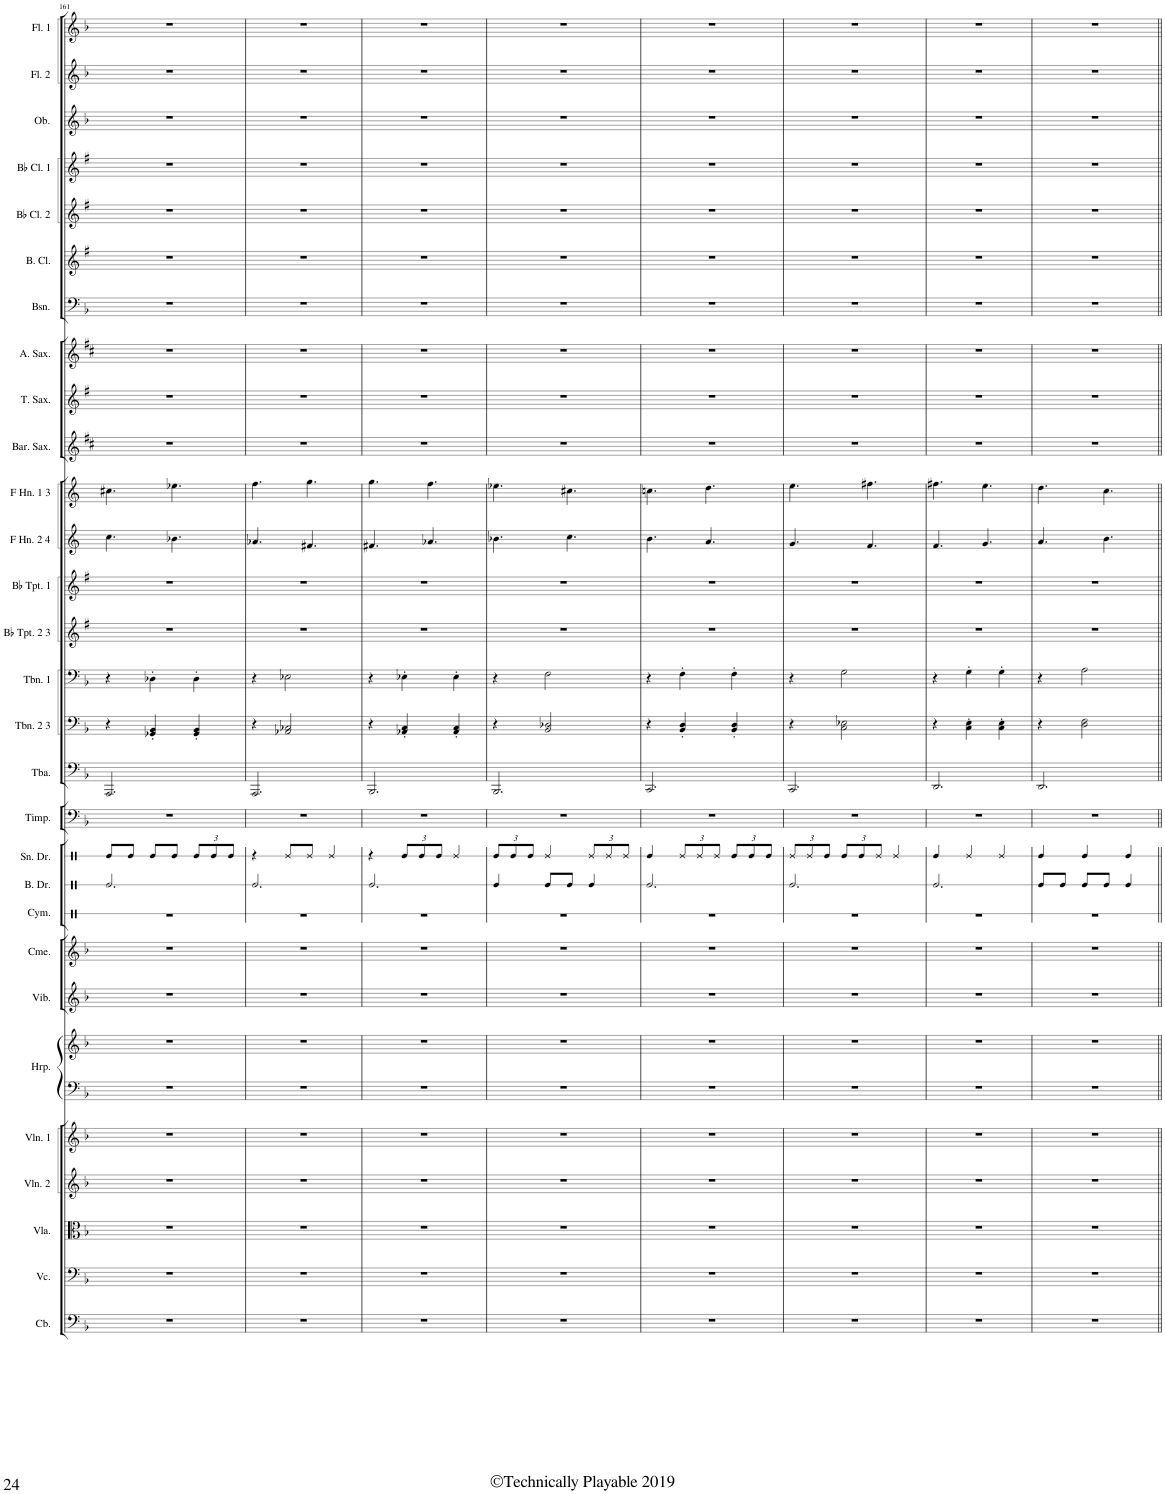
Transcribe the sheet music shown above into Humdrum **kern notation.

**kern	**kern	**kern	**kern	**kern	**kern	**kern	**kern	**kern	**kern	**kern	**kern	**kern	**kern	**kern	**kern	**kern	**kern	**kern	**kern	**kern	**kern	**kern	**kern	**kern	**kern	**kern	**kern	**kern	**kern
*part29	*part28	*part27	*part26	*part25	*part24	*part24	*part23	*part22	*part21	*part20	*part19	*part18	*part17	*part16	*part15	*part14	*part13	*part12	*part11	*part10	*part9	*part8	*part7	*part6	*part5	*part4	*part3	*part2	*part1
*staff30	*staff29	*staff28	*staff27	*staff26	*staff25	*staff24	*staff23	*staff22	*staff21	*staff20	*staff19	*staff18	*staff17	*staff16	*staff15	*staff14	*staff13	*staff12	*staff11	*staff10	*staff9	*staff8	*staff7	*staff6	*staff5	*staff4	*staff3	*staff2	*staff1
*I"Contrabass	*I"Violoncello	*I"Viola	*I"Violin 2	*I"Violin 1	*I"Harp	*	*I"Vibraphone	*I"Chimes	*I"Cymbal	*I"Bass Drum	*I"Snare Drum	*I"Timpani	*I"Tuba	*I"Trombone 2 &amp; 3	*I"Trombone 1	*I"Bb Trumpet 2 &amp; 3	*I"Bb Trumpet 1	*I"F Horn 2 &amp; 4	*I"F Horn 1 &amp; 3	*I"Baritone Saxophone	*I"Tenor Saxophone	*I"Alto Saxophone	*I"Bassoon	*I"Bass Clarinet	*I"Bb Clarinet 2	*I"Bb Clarinet 1	*I"Oboe	*I"Flute 2	*I"Flute 1
*I'Cb.	*I'Vc.	*I'Vla.	*I'Vln. 2	*I'Vln. 1	*I'Hrp.	*	*I'Vib.	*I'Cme.	*I'Cym.	*I'B. Dr.	*I'Sn. Dr.	*I'Timp.	*I'Tba.	*I'Tbn. 2 3	*I'Tbn. 1	*I'Bb Tpt. 2 3	*I'Bb Tpt. 1	*I'F Hn. 2 4	*I'F Hn. 1 3	*I'Bar. Sax.	*I'T. Sax.	*I'A. Sax.	*I'Bsn.	*I'B. Cl.	*I'Bb Cl. 2	*I'Bb Cl. 1	*I'Ob.	*I'Fl. 2	*I'Fl. 1
!!LO:PB:g=z
*clefF4	*clefF4	*clefC3	*clefG2	*clefG2	*clefF4	*clefG2	*clefG2	*clefG2	*clefX	*clefX	*clefX	*clefF4	*clefF4	*clefF4	*clefF4	*clefG2	*clefG2	*clefG2	*clefG2	*clefG2	*clefG2	*clefG2	*clefF4	*clefG2	*clefG2	*clefG2	*clefG2	*clefG2	*clefG2
*Trd7c12	*	*	*	*	*	*	*Trd-14c-24	*	*	*	*	*	*	*Trd1c2	*Trd1c2	*Trd1c2	*Trd1c2	*Trd4c7	*Trd4c7	*Trd12c21	*Trd8c14	*Trd5c9	*	*Trd8c14	*Trd1c2	*Trd1c2	*	*	*
*k[b-]	*k[b-]	*k[b-]	*k[b-]	*k[b-]	*k[b-]	*k[b-]	*k[b-]	*k[b-]	*k[]	*k[]	*k[]	*k[b-]	*k[b-]	*k[b-]	*k[b-]	*k[f#]	*k[f#]	*k[]	*k[]	*k[f#c#]	*k[f#]	*k[f#c#]	*k[b-]	*k[f#]	*k[f#]	*k[f#]	*k[b-]	*k[b-]	*k[b-]
*M3/4	*M3/4	*M3/4	*M3/4	*M3/4	*M3/4	*M3/4	*M3/4	*M3/4	*M3/4	*M3/4	*M3/4	*M3/4	*M3/4	*M3/4	*M3/4	*M3/4	*M3/4	*M3/4	*M3/4	*M3/4	*M3/4	*M3/4	*M3/4	*M3/4	*M3/4	*M3/4	*M3/4	*M3/4	*M3/4
=161	=161	=161	=161	=161	=161	=161	=161	=161	=161	=161	=161	=161	=161	=161	=161	=161	=161	=161	=161	=161	=161	=161	=161	=161	=161	=161	=161	=161	=161
2.r	2.r	2.r	2.r	2.r	2.r	2.r	2.r	2.r	2.r	2.Re/	8Re/L	2.r	2.AAA/	4r	4r	2.r	2.r	4.cc\	4.cc#X\	2.r	2.r	2.r	2.r	2.r	2.r	2.r	2.r	2.r	2.r
.	.	.	.	.	.	.	.	.	.	.	8Re/J	.	.	.	.	.	.	.	.	.	.	.	.	.	.	.	.	.	.
.	.	.	.	.	.	.	.	.	.	.	8Re/L	.	.	4GG-X/' 4BB-/'	4D-X'\	.	.	.	.	.	.	.	.	.	.	.	.	.	.
.	.	.	.	.	.	.	.	.	.	.	8Re/J	.	.	.	.	.	.	4.b-X\	4.ee-X\	.	.	.	.	.	.	.	.	.	.
*	*	*	*	*	*	*	*	*	*	*	*Xbrackettup	*	*	*	*	*	*	*	*	*	*	*	*	*	*	*	*	*	*
.	.	.	.	.	.	.	.	.	.	.	12Re/L	.	.	4GG-/' 4BB-/'	4D-'\	.	.	.	.	.	.	.	.	.	.	.	.	.	.
.	.	.	.	.	.	.	.	.	.	.	12Re/	.	.	.	.	.	.	.	.	.	.	.	.	.	.	.	.	.	.
.	.	.	.	.	.	.	.	.	.	.	12Re/J	.	.	.	.	.	.	.	.	.	.	.	.	.	.	.	.	.	.
=162	=162	=162	=162	=162	=162	=162	=162	=162	=162	=162	=162	=162	=162	=162	=162	=162	=162	=162	=162	=162	=162	=162	=162	=162	=162	=162	=162	=162	=162
2.r	2.r	2.r	2.r	2.r	2.r	2.r	2.r	2.r	2.r	2.Re/	4r	2.r	2.AAA/	4r	4r	2.r	2.r	4.a-X/	4.ff\	2.r	2.r	2.r	2.r	2.r	2.r	2.r	2.r	2.r	2.r
.	.	.	.	.	.	.	.	.	.	.	8Re/L	.	.	2AA-X/ 2C-X/	2E-X\	.	.	.	.	.	.	.	.	.	.	.	.	.	.
.	.	.	.	.	.	.	.	.	.	.	8Re/J	.	.	.	.	.	.	4.f#X/	4.gg\	.	.	.	.	.	.	.	.	.	.
.	.	.	.	.	.	.	.	.	.	.	4Re/	.	.	.	.	.	.	.	.	.	.	.	.	.	.	.	.	.	.
=163	=163	=163	=163	=163	=163	=163	=163	=163	=163	=163	=163	=163	=163	=163	=163	=163	=163	=163	=163	=163	=163	=163	=163	=163	=163	=163	=163	=163	=163
2.r	2.r	2.r	2.r	2.r	2.r	2.r	2.r	2.r	2.r	2.Re/	4r	2.r	2.BBB-/	4r	4r	2.r	2.r	4.f#X/	4.gg\	2.r	2.r	2.r	2.r	2.r	2.r	2.r	2.r	2.r	2.r
.	.	.	.	.	.	.	.	.	.	.	12Re/L	.	.	4AA-X/' 4C/'	4E-X'\	.	.	.	.	.	.	.	.	.	.	.	.	.	.
.	.	.	.	.	.	.	.	.	.	.	12Re/	.	.	.	.	.	.	.	.	.	.	.	.	.	.	.	.	.	.
.	.	.	.	.	.	.	.	.	.	.	.	.	.	.	.	.	.	4.a-X/	4.ff\	.	.	.	.	.	.	.	.	.	.
.	.	.	.	.	.	.	.	.	.	.	12Re/J	.	.	.	.	.	.	.	.	.	.	.	.	.	.	.	.	.	.
.	.	.	.	.	.	.	.	.	.	.	4Re/	.	.	4AA-/' 4C/'	4E-'\	.	.	.	.	.	.	.	.	.	.	.	.	.	.
=164	=164	=164	=164	=164	=164	=164	=164	=164	=164	=164	=164	=164	=164	=164	=164	=164	=164	=164	=164	=164	=164	=164	=164	=164	=164	=164	=164	=164	=164
2.r	2.r	2.r	2.r	2.r	2.r	2.r	2.r	2.r	2.r	4Re/	12Re/L	2.r	2.BBB-/	4r	4r	2.r	2.r	4.b-X\	4.ee-X\	2.r	2.r	2.r	2.r	2.r	2.r	2.r	2.r	2.r	2.r
.	.	.	.	.	.	.	.	.	.	.	12Re/	.	.	.	.	.	.	.	.	.	.	.	.	.	.	.	.	.	.
.	.	.	.	.	.	.	.	.	.	.	12Re/J	.	.	.	.	.	.	.	.	.	.	.	.	.	.	.	.	.	.
.	.	.	.	.	.	.	.	.	.	8Re/L	4Re/	.	.	2BB-/ 2D-X/	2F\	.	.	.	.	.	.	.	.	.	.	.	.	.	.
.	.	.	.	.	.	.	.	.	.	8Re/J	.	.	.	.	.	.	.	4.cc\	4.cc#X\	.	.	.	.	.	.	.	.	.	.
.	.	.	.	.	.	.	.	.	.	4Re/	12Re/L	.	.	.	.	.	.	.	.	.	.	.	.	.	.	.	.	.	.
.	.	.	.	.	.	.	.	.	.	.	12Re/	.	.	.	.	.	.	.	.	.	.	.	.	.	.	.	.	.	.
.	.	.	.	.	.	.	.	.	.	.	12Re/J	.	.	.	.	.	.	.	.	.	.	.	.	.	.	.	.	.	.
=165	=165	=165	=165	=165	=165	=165	=165	=165	=165	=165	=165	=165	=165	=165	=165	=165	=165	=165	=165	=165	=165	=165	=165	=165	=165	=165	=165	=165	=165
2.r	2.r	2.r	2.r	2.r	2.r	2.r	2.r	2.r	2.r	2.Re/	4Re/	2.r	2.CC/	4r	4r	2.r	2.r	4.b\	4.ccn\	2.r	2.r	2.r	2.r	2.r	2.r	2.r	2.r	2.r	2.r
.	.	.	.	.	.	.	.	.	.	.	12Re/L	.	.	4BB-/' 4D/'	4F'\	.	.	.	.	.	.	.	.	.	.	.	.	.	.
.	.	.	.	.	.	.	.	.	.	.	12Re/	.	.	.	.	.	.	.	.	.	.	.	.	.	.	.	.	.	.
.	.	.	.	.	.	.	.	.	.	.	.	.	.	.	.	.	.	4.a/	4.dd\	.	.	.	.	.	.	.	.	.	.
.	.	.	.	.	.	.	.	.	.	.	12Re/J	.	.	.	.	.	.	.	.	.	.	.	.	.	.	.	.	.	.
.	.	.	.	.	.	.	.	.	.	.	12Re/L	.	.	4BB-/' 4D/'	4F'\	.	.	.	.	.	.	.	.	.	.	.	.	.	.
.	.	.	.	.	.	.	.	.	.	.	12Re/	.	.	.	.	.	.	.	.	.	.	.	.	.	.	.	.	.	.
.	.	.	.	.	.	.	.	.	.	.	12Re/J	.	.	.	.	.	.	.	.	.	.	.	.	.	.	.	.	.	.
=166	=166	=166	=166	=166	=166	=166	=166	=166	=166	=166	=166	=166	=166	=166	=166	=166	=166	=166	=166	=166	=166	=166	=166	=166	=166	=166	=166	=166	=166
2.r	2.r	2.r	2.r	2.r	2.r	2.r	2.r	2.r	2.r	2.Re/	12Re/L	2.r	2.CC/	4r	4r	2.r	2.r	4.g/	4.ee\	2.r	2.r	2.r	2.r	2.r	2.r	2.r	2.r	2.r	2.r
.	.	.	.	.	.	.	.	.	.	.	12Re/	.	.	.	.	.	.	.	.	.	.	.	.	.	.	.	.	.	.
.	.	.	.	.	.	.	.	.	.	.	12Re/J	.	.	.	.	.	.	.	.	.	.	.	.	.	.	.	.	.	.
.	.	.	.	.	.	.	.	.	.	.	12Re/L	.	.	2C\ 2E-X\	2G\	.	.	.	.	.	.	.	.	.	.	.	.	.	.
.	.	.	.	.	.	.	.	.	.	.	12Re/	.	.	.	.	.	.	.	.	.	.	.	.	.	.	.	.	.	.
.	.	.	.	.	.	.	.	.	.	.	.	.	.	.	.	.	.	4.f/	4.ff#X\	.	.	.	.	.	.	.	.	.	.
.	.	.	.	.	.	.	.	.	.	.	12Re/J	.	.	.	.	.	.	.	.	.	.	.	.	.	.	.	.	.	.
.	.	.	.	.	.	.	.	.	.	.	4Re/	.	.	.	.	.	.	.	.	.	.	.	.	.	.	.	.	.	.
=167	=167	=167	=167	=167	=167	=167	=167	=167	=167	=167	=167	=167	=167	=167	=167	=167	=167	=167	=167	=167	=167	=167	=167	=167	=167	=167	=167	=167	=167
2.r	2.r	2.r	2.r	2.r	2.r	2.r	2.r	2.r	2.r	2.Re/	4Re/	2.r	2.DD/	4r	4r	2.r	2.r	4.f/	4.ff#X\	2.r	2.r	2.r	2.r	2.r	2.r	2.r	2.r	2.r	2.r
.	.	.	.	.	.	.	.	.	.	.	4Re/	.	.	4C\' 4E\'	4G'\	.	.	.	.	.	.	.	.	.	.	.	.	.	.
.	.	.	.	.	.	.	.	.	.	.	.	.	.	.	.	.	.	4.g/	4.ee\	.	.	.	.	.	.	.	.	.	.
.	.	.	.	.	.	.	.	.	.	.	4Re/	.	.	4C\' 4E\'	4G'\	.	.	.	.	.	.	.	.	.	.	.	.	.	.
=168	=168	=168	=168	=168	=168	=168	=168	=168	=168	=168	=168	=168	=168	=168	=168	=168	=168	=168	=168	=168	=168	=168	=168	=168	=168	=168	=168	=168	=168
2.r	2.r	2.r	2.r	2.r	2.r	2.r	2.r	2.r	2.r	8Re/L	4Re/	2.r	2.DD/	4r	4r	2.r	2.r	4.a/	4.dd\	2.r	2.r	2.r	2.r	2.r	2.r	2.r	2.r	2.r	2.r
.	.	.	.	.	.	.	.	.	.	8Re/J	.	.	.	.	.	.	.	.	.	.	.	.	.	.	.	.	.	.	.
.	.	.	.	.	.	.	.	.	.	8Re/L	4Re/	.	.	2D\ 2F\	2A\	.	.	.	.	.	.	.	.	.	.	.	.	.	.
.	.	.	.	.	.	.	.	.	.	8Re/J	.	.	.	.	.	.	.	4.b\	4.cc\	.	.	.	.	.	.	.	.	.	.
.	.	.	.	.	.	.	.	.	.	4Re/	4Re/	.	.	.	.	.	.	.	.	.	.	.	.	.	.	.	.	.	.
=||	=||	=||	=||	=||	=||	=||	=||	=||	=||	=||	=||	=||	=||	=||	=||	=||	=||	=||	=||	=||	=||	=||	=||	=||	=||	=||	=||	=||	=||
*-	*-	*-	*-	*-	*-	*-	*-	*-	*-	*-	*-	*-	*-	*-	*-	*-	*-	*-	*-	*-	*-	*-	*-	*-	*-	*-	*-	*-	*-
